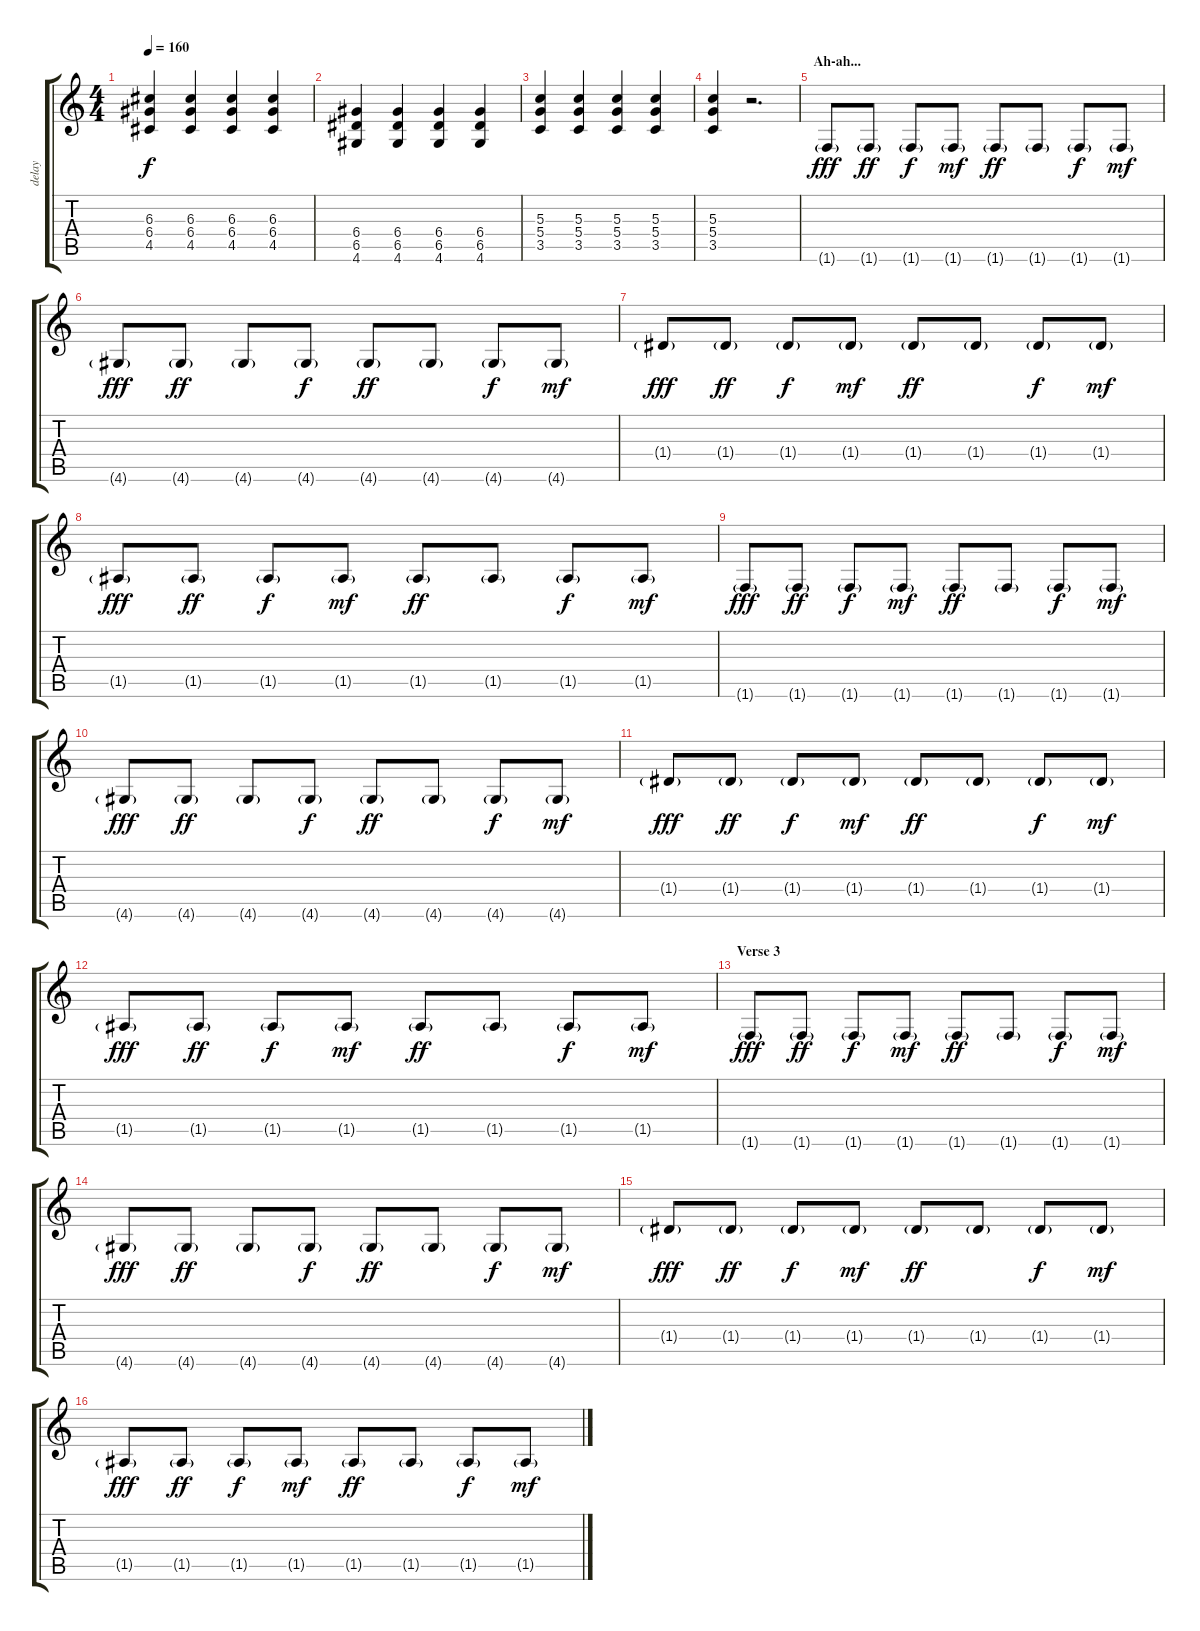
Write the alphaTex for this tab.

\track ("delay" "delay") {instrument distortionguitar}
\staff {score tabs}
\tuning (E4 B3 G3 D3 A2 E2) {hide}
\ts (4 4)
\tempo 160
\clef g2
\ks c
(6.3 6.4 4.5).4{dy f} (6.3 6.4 4.5).4 (6.3 6.4 4.5).4 (6.3 6.4 4.5).4 |
(6.4 6.5 4.6).4 (6.4 6.5 4.6).4 (6.4 6.5 4.6).4 (6.4 6.5 4.6).4 |
(5.3 5.4 3.5).4 (5.3 5.4 3.5).4 (5.3 5.4 3.5).4 (5.3 5.4 3.5).4 |
(5.3 5.4 3.5).4 r.2{d} |
\section ("" "Ah-ah...")
1.6{g}.8{dy fff} 1.6{g}.8{dy ff} 1.6{g}.8{dy f} 1.6{g}.8{dy mf} 1.6{g}.8{dy ff} 1.6{g}.8 1.6{g}.8{dy f} 1.6{g}.8{dy mf} |
4.6{g}.8{dy fff} 4.6{g}.8{dy ff} 4.6{g}.8 4.6{g}.8{dy f} 4.6{g}.8{dy ff} 4.6{g}.8 4.6{g}.8{dy f} 4.6{g}.8{dy mf} |
1.4{g}.8{dy fff} 1.4{g}.8{dy ff} 1.4{g}.8{dy f} 1.4{g}.8{dy mf} 1.4{g}.8{dy ff} 1.4{g}.8 1.4{g}.8{dy f} 1.4{g}.8{dy mf} |
1.5{g}.8{dy fff} 1.5{g}.8{dy ff} 1.5{g}.8{dy f} 1.5{g}.8{dy mf} 1.5{g}.8{dy ff} 1.5{g}.8 1.5{g}.8{dy f} 1.5{g}.8{dy mf} |
1.6{g}.8{dy fff} 1.6{g}.8{dy ff} 1.6{g}.8{dy f} 1.6{g}.8{dy mf} 1.6{g}.8{dy ff} 1.6{g}.8 1.6{g}.8{dy f} 1.6{g}.8{dy mf} |
4.6{g}.8{dy fff} 4.6{g}.8{dy ff} 4.6{g}.8 4.6{g}.8{dy f} 4.6{g}.8{dy ff} 4.6{g}.8 4.6{g}.8{dy f} 4.6{g}.8{dy mf} |
1.4{g}.8{dy fff} 1.4{g}.8{dy ff} 1.4{g}.8{dy f} 1.4{g}.8{dy mf} 1.4{g}.8{dy ff} 1.4{g}.8 1.4{g}.8{dy f} 1.4{g}.8{dy mf} |
1.5{g}.8{dy fff} 1.5{g}.8{dy ff} 1.5{g}.8{dy f} 1.5{g}.8{dy mf} 1.5{g}.8{dy ff} 1.5{g}.8 1.5{g}.8{dy f} 1.5{g}.8{dy mf} |
\section ("" "Verse 3")
1.6{g}.8{dy fff} 1.6{g}.8{dy ff} 1.6{g}.8{dy f} 1.6{g}.8{dy mf} 1.6{g}.8{dy ff} 1.6{g}.8 1.6{g}.8{dy f} 1.6{g}.8{dy mf} |
4.6{g}.8{dy fff} 4.6{g}.8{dy ff} 4.6{g}.8 4.6{g}.8{dy f} 4.6{g}.8{dy ff} 4.6{g}.8 4.6{g}.8{dy f} 4.6{g}.8{dy mf} |
1.4{g}.8{dy fff} 1.4{g}.8{dy ff} 1.4{g}.8{dy f} 1.4{g}.8{dy mf} 1.4{g}.8{dy ff} 1.4{g}.8 1.4{g}.8{dy f} 1.4{g}.8{dy mf} |
1.5{g}.8{dy fff} 1.5{g}.8{dy ff} 1.5{g}.8{dy f} 1.5{g}.8{dy mf} 1.5{g}.8{dy ff} 1.5{g}.8 1.5{g}.8{dy f} 1.5{g}.8{dy mf}
